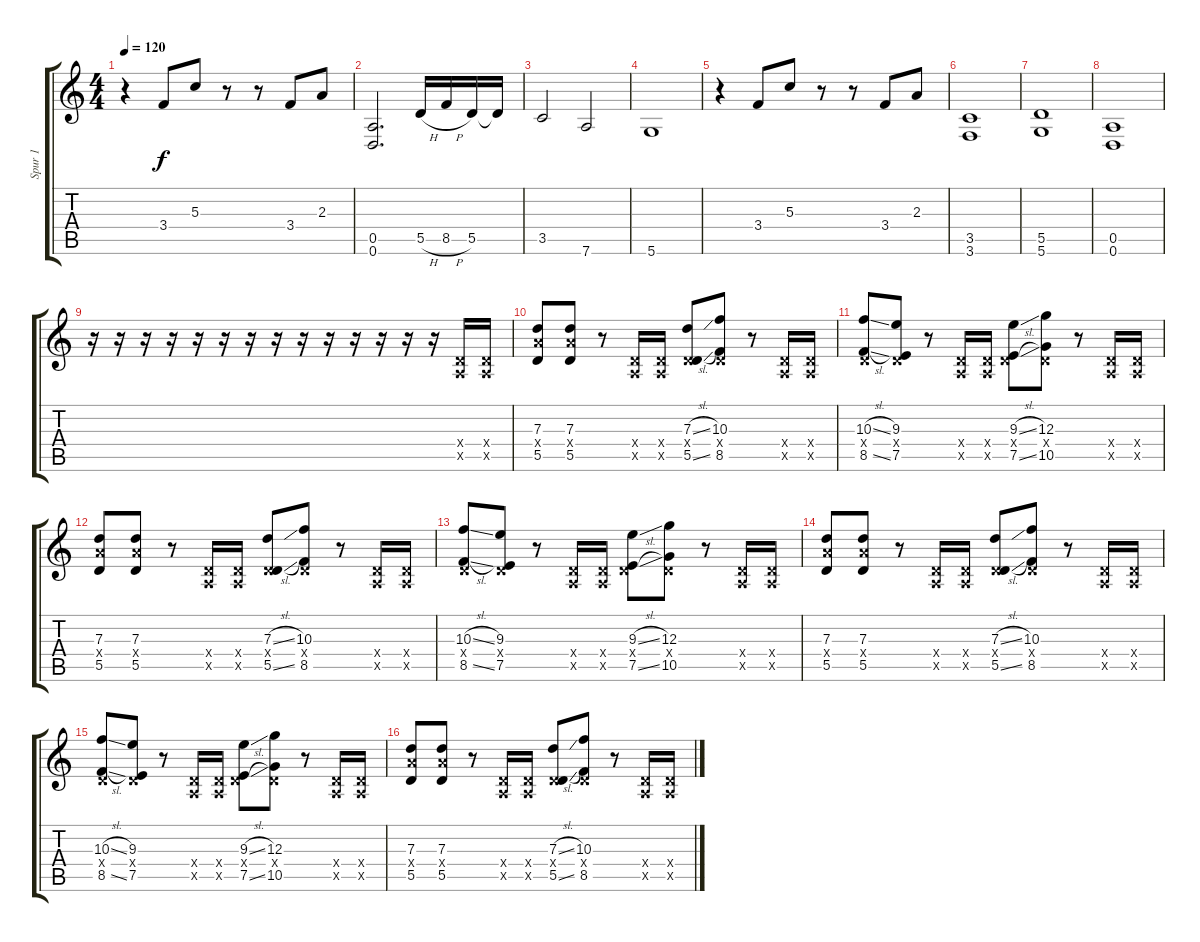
\track ("Spur 1" "Spur 1") {instrument overdrivenguitar}
\staff {score tabs}
\tuning (E4 B3 G3 D3 A2 D2) {hide}
\ts (4 4)
\tempo 120
\clef g2
\ks c
r.4{dy f} 3.4.8 5.3.8 r.8 r.8 3.4.8 2.3.8 |
(0.5 0.6).2{d} 5.5{h}.16 8.5{h}.16 5.5.16 5.5{t}.16 |
3.5.2 7.6.2 |
5.6.1 |
r.4 3.4.8 5.3.8 r.8 r.8 3.4.8 2.3.8 |
(3.5 3.6).1 |
(5.5 5.6).1 |
(0.5 0.6).1 |
r.16 r.16 r.16 r.16 r.16 r.16 r.16 r.16 r.16 r.16 r.16 r.16 r.16 r.16 (0.4{x} 0.5{x}).16 (0.4{x} 0.5{x}).16 |
(7.3 7.4{x} 5.5).8 (7.3 7.4{x} 5.5).8 r.8 (0.4{x} 0.5{x}).16 (0.4{x} 0.5{x}).16 (7.3{sl} 0.4{x} 5.5{sl}).8 (10.3 0.4{x} 8.5).8 r.8 (0.4{x} 0.5{x}).16 (0.4{x} 0.5{x}).16 |
(10.3{sl} 0.4{x} 8.5{sl}).8 (9.3 0.4{x} 7.5).8 r.8 (0.4{x} 0.5{x}).16 (0.4{x} 0.5{x}).16 (9.3{sl} 0.4{x} 7.5{sl}).8 (12.3 0.4{x} 10.5).8 r.8 (0.4{x} 0.5{x}).16 (0.4{x} 0.5{x}).16 |
(7.3 7.4{x} 5.5).8 (7.3 7.4{x} 5.5).8 r.8 (0.4{x} 0.5{x}).16 (0.4{x} 0.5{x}).16 (7.3{sl} 0.4{x} 5.5{sl}).8 (10.3 0.4{x} 8.5).8 r.8 (0.4{x} 0.5{x}).16 (0.4{x} 0.5{x}).16 |
(10.3{sl} 0.4{x} 8.5{sl}).8 (9.3 0.4{x} 7.5).8 r.8 (0.4{x} 0.5{x}).16 (0.4{x} 0.5{x}).16 (9.3{sl} 0.4{x} 7.5{sl}).8 (12.3 0.4{x} 10.5).8 r.8 (0.4{x} 0.5{x}).16 (0.4{x} 0.5{x}).16 |
(7.3 7.4{x} 5.5).8 (7.3 7.4{x} 5.5).8 r.8 (0.4{x} 0.5{x}).16 (0.4{x} 0.5{x}).16 (7.3{sl} 0.4{x} 5.5{sl}).8 (10.3 0.4{x} 8.5).8 r.8 (0.4{x} 0.5{x}).16 (0.4{x} 0.5{x}).16 |
(10.3{sl} 0.4{x} 8.5{sl}).8 (9.3 0.4{x} 7.5).8 r.8 (0.4{x} 0.5{x}).16 (0.4{x} 0.5{x}).16 (9.3{sl} 0.4{x} 7.5{sl}).8 (12.3 0.4{x} 10.5).8 r.8 (0.4{x} 0.5{x}).16 (0.4{x} 0.5{x}).16 |
(7.3 7.4{x} 5.5).8 (7.3 7.4{x} 5.5).8 r.8 (0.4{x} 0.5{x}).16 (0.4{x} 0.5{x}).16 (7.3{sl} 0.4{x} 5.5{sl}).8 (10.3 0.4{x} 8.5).8 r.8 (0.4{x} 0.5{x}).16 (0.4{x} 0.5{x}).16
